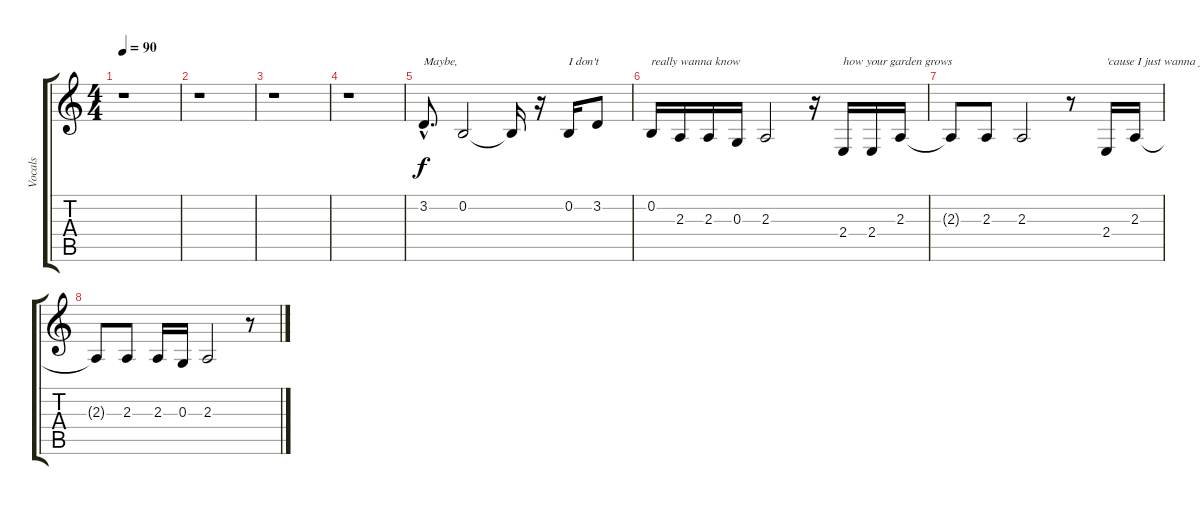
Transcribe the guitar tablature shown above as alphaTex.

\track ("Vocals" "Vocals") {instrument lead6voice}
\staff {score tabs}
\tuning (E4 B3 G3 D3 A2 E2) {hide}
\ts (4 4)
\tempo 90
\clef g2
\ks c
r.1{dy f} |
r.1 |
r.1 |
r.1 |
3.2{hac}.8{d txt "Maybe," volume 0} 0.2.2 0.2{t}.16 r.16 0.2.16{txt "I don't"} 3.2.8 |
0.2.16{txt "really wanna know"} 2.3.16 2.3.16 0.3.16 2.3.2 r.16 2.4.16{txt "how your garden grows"} 2.4.16 2.3.16 |
2.3{t}.8 2.3.8 2.3.2 r.8 2.4.16{txt "'cause I just wanna fly"} 2.3.16 |
2.3{t}.8 2.3.8 2.3.16 0.3.16 2.3.2 r.8
